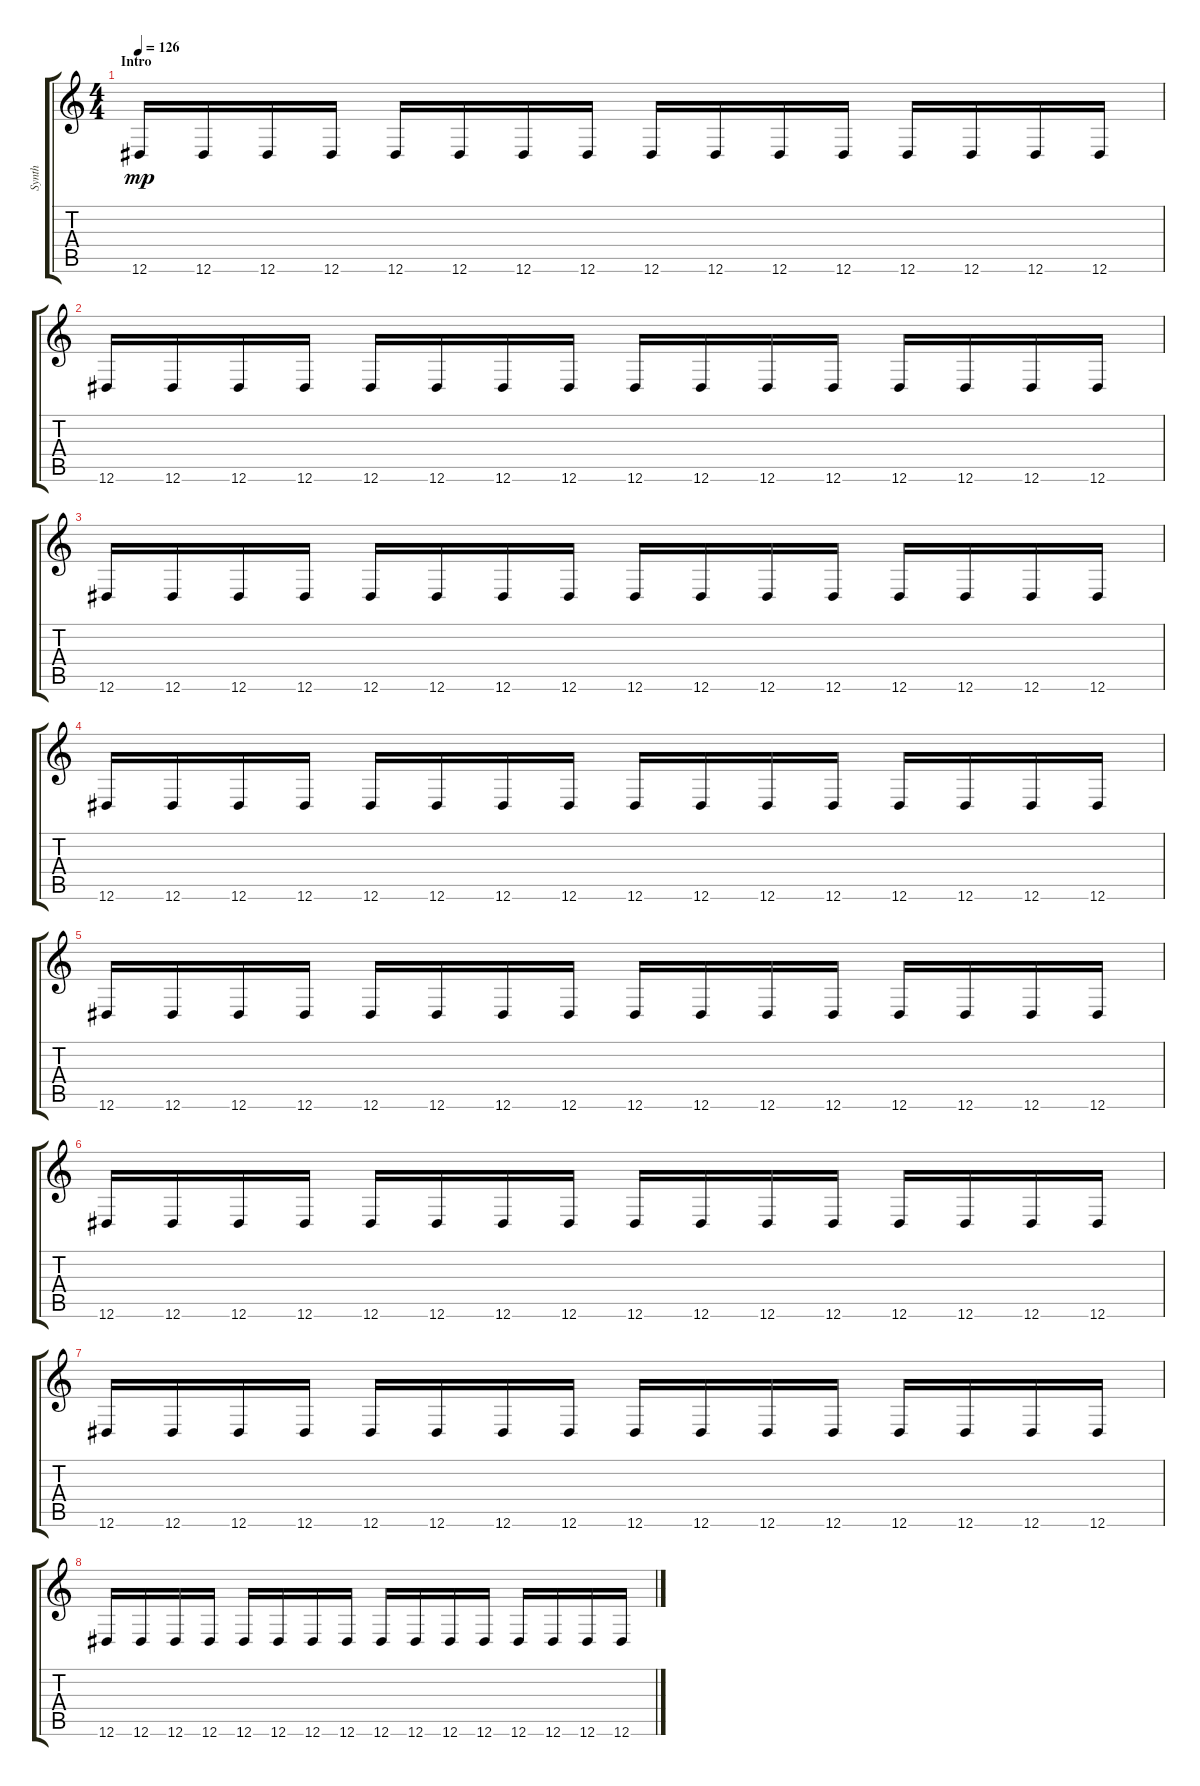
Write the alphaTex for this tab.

\track ("Synth" "Synth") {instrument pad3polysynth}
\staff {score tabs}
\tuning (Eb4 Bb3 Gb3 Db3 Ab2 Eb2) {hide}
\ts (4 4)
\section ("" "Intro")
\tempo 126
\clef g2
\ks c
12.6.16{dy mp instrument pad3polysynth} 12.6.16 12.6.16 12.6.16 12.6.16 12.6.16 12.6.16 12.6.16 12.6.16 12.6.16 12.6.16 12.6.16 12.6.16 12.6.16 12.6.16 12.6.16 |
12.6.16 12.6.16 12.6.16 12.6.16 12.6.16 12.6.16 12.6.16 12.6.16 12.6.16 12.6.16 12.6.16 12.6.16 12.6.16 12.6.16 12.6.16 12.6.16 |
12.6.16 12.6.16 12.6.16 12.6.16 12.6.16 12.6.16 12.6.16 12.6.16 12.6.16 12.6.16 12.6.16 12.6.16 12.6.16 12.6.16 12.6.16 12.6.16 |
12.6.16 12.6.16 12.6.16 12.6.16 12.6.16 12.6.16 12.6.16 12.6.16 12.6.16 12.6.16 12.6.16 12.6.16 12.6.16 12.6.16 12.6.16 12.6.16 |
12.6.16 12.6.16 12.6.16 12.6.16 12.6.16 12.6.16 12.6.16 12.6.16 12.6.16 12.6.16 12.6.16 12.6.16 12.6.16 12.6.16 12.6.16 12.6.16 |
12.6.16 12.6.16 12.6.16 12.6.16 12.6.16 12.6.16 12.6.16 12.6.16 12.6.16 12.6.16 12.6.16 12.6.16 12.6.16 12.6.16 12.6.16 12.6.16 |
12.6.16 12.6.16 12.6.16 12.6.16 12.6.16 12.6.16 12.6.16 12.6.16 12.6.16 12.6.16 12.6.16 12.6.16 12.6.16 12.6.16 12.6.16 12.6.16 |
12.6.16 12.6.16 12.6.16 12.6.16 12.6.16 12.6.16 12.6.16 12.6.16 12.6.16 12.6.16 12.6.16 12.6.16 12.6.16 12.6.16 12.6.16 12.6.16
